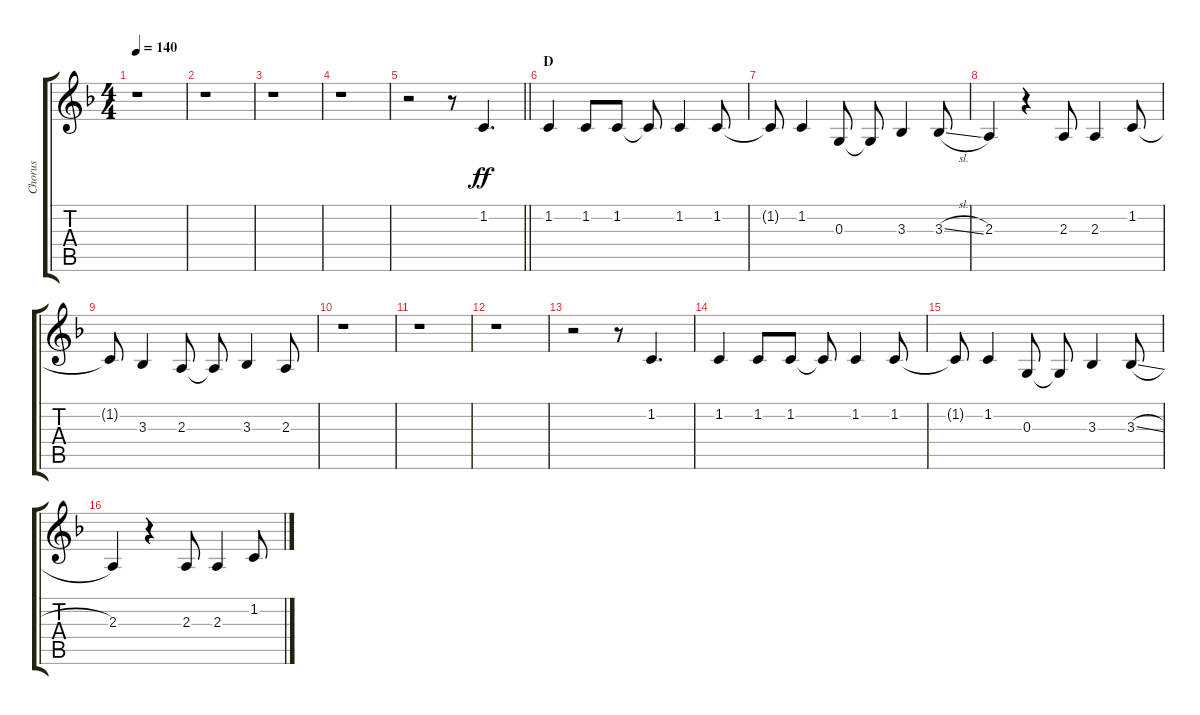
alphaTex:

\track ("Chorus" "Chorus") {instrument voiceoohs}
\staff {score tabs}
\tuning (E4 B3 G3 D3 A2 E2) {hide}
\ts (4 4)
\tempo 140
\clef g2
\ks f
r.1{dy ff} |
r.1 |
r.1 |
r.1 |
\barLineRight lightlight
r.2 r.8 1.2.4{d} |
\section ("" "D")
1.2.4 1.2.8 1.2.8 1.2{t}.8 1.2.4 1.2.8 |
1.2{t}.8 1.2.4 0.3.8 0.3{t}.8 3.3.4 3.3{sl}.8 |
2.3.4 r.4 2.3.8 2.3.4 1.2.8 |
1.2{t}.8 3.3.4 2.3.8 2.3{t}.8 3.3.4 2.3.8 |
r.1 |
r.1 |
r.1 |
r.2 r.8 1.2.4{d} |
1.2.4 1.2.8 1.2.8 1.2{t}.8 1.2.4 1.2.8 |
1.2{t}.8 1.2.4 0.3.8 0.3{t}.8 3.3.4 3.3{sl}.8 |
2.3.4 r.4 2.3.8 2.3.4 1.2.8
